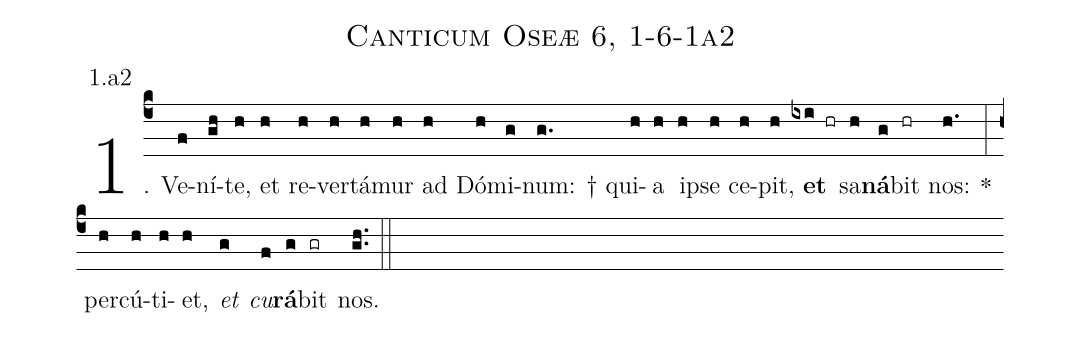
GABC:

name: Canticum Oseæ 6, 1-6-1a2;
annotation: 1.a2;
%%
(c4)1. Ve(f)ní(gh)te,(h) et(h) re(h)ver(h)tá(h)mur(h) ad(h) Dó(h)mi(g)num: †(g.) qui(h)a(h) ip(h)se(h) ce(h)pit,(h) <b>et</b>(ixi hr) sa(h)<b>ná</b>(g)bit(hr) nos:(h.) *(:) per(h)cú(h)ti(h)et,(h) <i>et</i>(g) <i>cu</i>(f)<b>rá</b>(g)bit(gr) nos.(gh..) (::)
